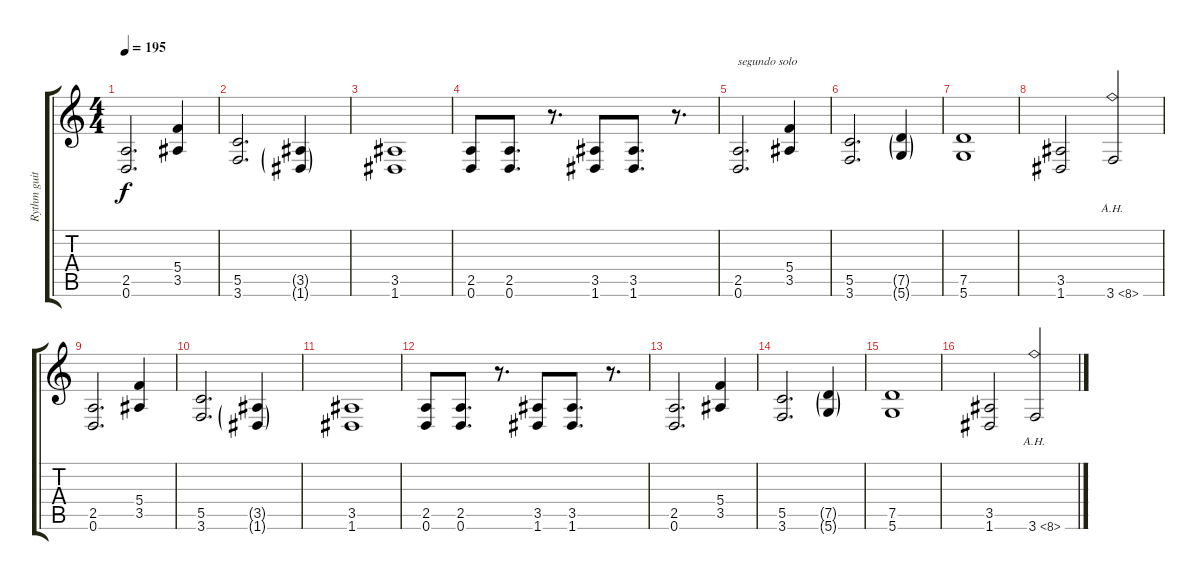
\track ("Rythm guitar" "Rythm guit") {instrument distortionguitar}
\staff {score tabs}
\tuning (D4 A3 F3 C3 G2 D2) {hide}
\ts (4 4)
\tempo 195
\clef g2
\ks c
(2.5 0.6).2{d dy f} (5.4 3.5).4 |
(5.5 3.6).2{d} (3.5{g} 1.6{g}).4 |
(3.5 1.6).1 |
(2.5 0.6).8 (2.5 0.6).8{d} r.8{d} (3.5 1.6).8 (3.5 1.6).8{d} r.8{d} |
(2.5 0.6).2{d txt "segundo solo"} (5.4 3.5).4 |
(5.5 3.6).2{d} (7.5{g} 5.6{g}).4 |
(7.5 5.6).1 |
(3.5 1.6).2 3.6{ah 5}.2 |
(2.5 0.6).2{d} (5.4 3.5).4 |
(5.5 3.6).2{d} (3.5{g} 1.6{g}).4 |
(3.5 1.6).1 |
(2.5 0.6).8 (2.5 0.6).8{d} r.8{d} (3.5 1.6).8 (3.5 1.6).8{d} r.8{d} |
(2.5 0.6).2{d} (5.4 3.5).4 |
(5.5 3.6).2{d} (7.5{g} 5.6{g}).4 |
(7.5 5.6).1 |
(3.5 1.6).2 3.6{ah 5}.2
